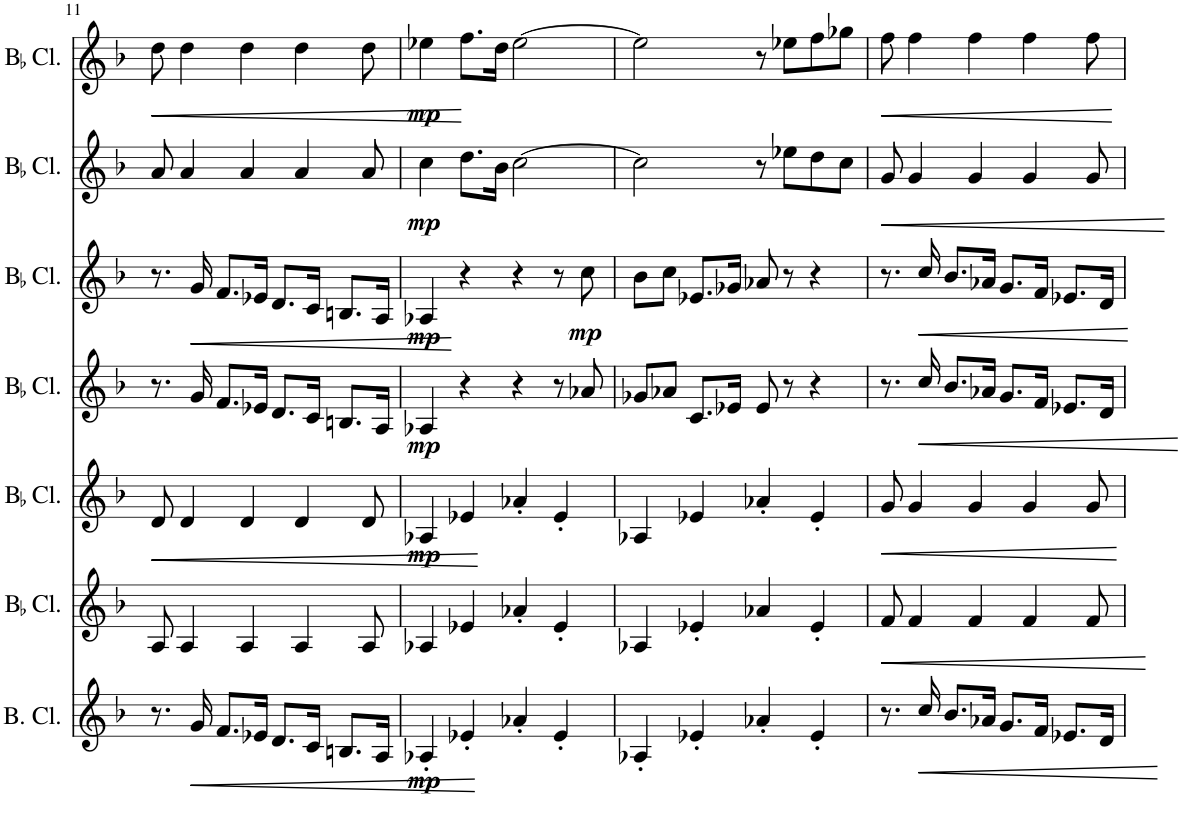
**kern	**dynam	**kern	**dynam	**kern	**dynam	**kern	**dynam	**kern	**dynam	**kern	**dynam	**kern	**dynam
*part7	*part7	*part6	*part6	*part5	*part5	*part4	*part4	*part3	*part3	*part2	*part2	*part1	*part1
*staff7	*staff7	*staff6	*staff6	*staff5	*staff5	*staff4	*staff4	*staff3	*staff3	*staff2	*staff2	*staff1	*staff1
*I"Bass Clarinet	*	*I"BaccidentalFlat Clarinet	*	*I"BaccidentalFlat Clarinet	*	*I"BaccidentalFlat Clarinet	*	*I"BaccidentalFlat Clarinet	*	*I"BaccidentalFlat Clarinet	*	*I"BaccidentalFlat Clarinet	*
*I'B. Cl.	*	*I'BaccidentalFlat Cl.	*	*I'BaccidentalFlat Cl.	*	*I'BaccidentalFlat Cl.	*	*I'BaccidentalFlat Cl.	*	*I'BaccidentalFlat Cl.	*	*I'BaccidentalFlat Cl.	*
!!LO:PB:g=z
*clefG2	*	*clefG2	*	*clefG2	*	*clefG2	*	*clefG2	*	*clefG2	*	*clefG2	*
*Trd8c14	*	*Trd1c2	*	*Trd1c2	*	*Trd1c2	*	*Trd1c2	*	*Trd1c2	*	*Trd1c2	*
*k[b-]	*	*k[b-]	*	*k[b-]	*	*k[b-]	*	*k[b-]	*	*k[b-]	*	*k[b-]	*
*M4/4	*	*M4/4	*	*M4/4	*	*M4/4	*	*M4/4	*	*M4/4	*	*M4/4	*
=11	=11	=11	=11	=11	=11	=11	=11	=11	=11	=11	=11	=11	=11
!	!	!	!	!	!LO:HP:b	!	!	!	!	!	!	!	!LO:HP:b
8.r	.	8A/	.	8d/	<	8.r	.	8.r	.	8a/	.	8dd\	<
.	.	4A/	.	4d/	[	.	.	.	.	4a/	.	4dd\	.
!	!LO:HP:b	!	!	!	!	!	!	!	!LO:HP:b	!	!	!	!
16g/	<	.	.	.	.	16g/	.	16g/	<	.	.	.	.
8.f/L	[	.	.	.	.	8.f/L	.	8.f/L	[	.	.	.	.
.	.	4A/	.	4d/	.	.	.	.	.	4a/	.	4dd\	[
16e-X/Jk	.	.	.	.	.	16e-X/Jk	.	16e-X/Jk	.	.	.	.	.
8.d/L	.	.	.	.	.	8.d/L	.	8.d/L	.	.	.	.	.
.	.	4A/	.	4d/	.	.	.	.	.	4a/	.	4dd\	.
16c/Jk	.	.	.	.	.	16c/Jk	.	16c/Jk	.	.	.	.	.
8.Bn/L	.	.	.	.	.	8.Bn/L	.	8.Bn/L	.	.	.	.	.
.	.	8A/	.	8d/	.	.	.	.	.	8a/	.	8dd\	.
16A/Jk	.	.	.	.	.	16A/Jk	.	16A/Jk	.	.	.	.	.
=12	=12	=12	=12	=12	=12	=12	=12	=12	=12	=12	=12	=12	=12
!	!LO:DY:b	!	!	!	!LO:DY:b	!	!LO:DY:b	!	!LO:DY:b	!	!LO:DY:b	!	!LO:DY:b
4A-X'/	mp	4A-X/	.	4A-X/	mp	4A-X/	mp	4A-X/	mp	4cc\	mp	4ee-X\	mp
4e-X'/	.	4e-X/	.	4e-X/	.	4r	.	4r	.	8.dd\L	.	8.ff\L	.
.	.	.	.	.	.	.	.	.	.	16b-\Jk	.	16dd\Jk	.
4a-X'/	.	4a-X'/	.	4a-X'/	.	4r	.	4r	.	[2cc\	.	[2ee-\	.
4e-'/	.	4e-'/	.	4e-'/	.	8r	.	8r	.	.	.	.	.
!	!	!	!	!	!	!	!	!	!LO:DY:b	!	!	!	!
.	.	.	.	.	.	8a-X/	.	8cc\	mp	.	.	.	.
=13	=13	=13	=13	=13	=13	=13	=13	=13	=13	=13	=13	=13	=13
4A-X'/	.	4A-X/	.	4A-X/	.	8g-X/L	.	8b-\L	.	2cc\]	.	2ee-\]	.
.	.	.	.	.	.	8a-X/J	.	8cc\J	.	.	.	.	.
4e-X'/	.	4e-X'/	.	4e-X/	.	8.c/L	.	8.e-X/L	.	.	.	.	.
.	.	.	.	.	.	16e-X/Jk	.	16g-X/Jk	.	.	.	.	.
4a-X'/	.	4a-X/	.	4a-X'/	.	8e-/	.	8a-X/	.	8r	.	8r	.
.	.	.	.	.	.	8r	.	8r	.	8ee-X\L	.	8ee-X\L	.
4e-'/	.	4e-'/	.	4e-'/	.	4r	.	4r	.	8dd\	.	8ff\	.
.	.	.	.	.	.	.	.	.	.	8cc\J	.	8gg-X\J	.
=14	=14	=14	=14	=14	=14	=14	=14	=14	=14	=14	=14	=14	=14
!	!	!	!LO:HP:b	!	!LO:HP:b	!	!	!	!	!	!LO:HP:b	!	!LO:HP:b
8.r	.	8f/	<	8g/	<	8.r	.	8.r	.	8g/	<	8ff\	<
.	.	4f/	.	4g/	[	.	.	.	.	4g/	[	4ff\	[
!	!LO:HP:b	!	!	!	!	!	!LO:HP:b	!	!LO:HP:b	!	!	!	!
16cc/	<	.	.	.	.	16cc/	<	16cc/	<	.	.	.	.
8.b-/L	[	.	.	.	.	8.b-/L	[	8.b-/L	[	.	.	.	.
.	.	4f/	[	4g/	.	.	.	.	.	4g/	.	4ff\	.
16a-X/Jk	.	.	.	.	.	16a-X/Jk	.	16a-X/Jk	.	.	.	.	.
8.g/L	.	.	.	.	.	8.g/L	.	8.g/L	.	.	.	.	.
.	.	4f/	.	4g/	.	.	.	.	.	4g/	.	4ff\	.
16f/Jk	.	.	.	.	.	16f/Jk	.	16f/Jk	.	.	.	.	.
8.e-X/L	.	.	.	.	.	8.e-X/L	.	8.e-X/L	.	.	.	.	.
.	.	8f/	.	8g/	.	.	.	.	.	8g/	.	8ff\	.
16d/Jk	.	.	.	.	.	16d/Jk	.	16d/Jk	.	.	.	.	.
=	=	=	=	=	=	=	=	=	=	=	=	=	=
*-	*-	*-	*-	*-	*-	*-	*-	*-	*-	*-	*-	*-	*-
